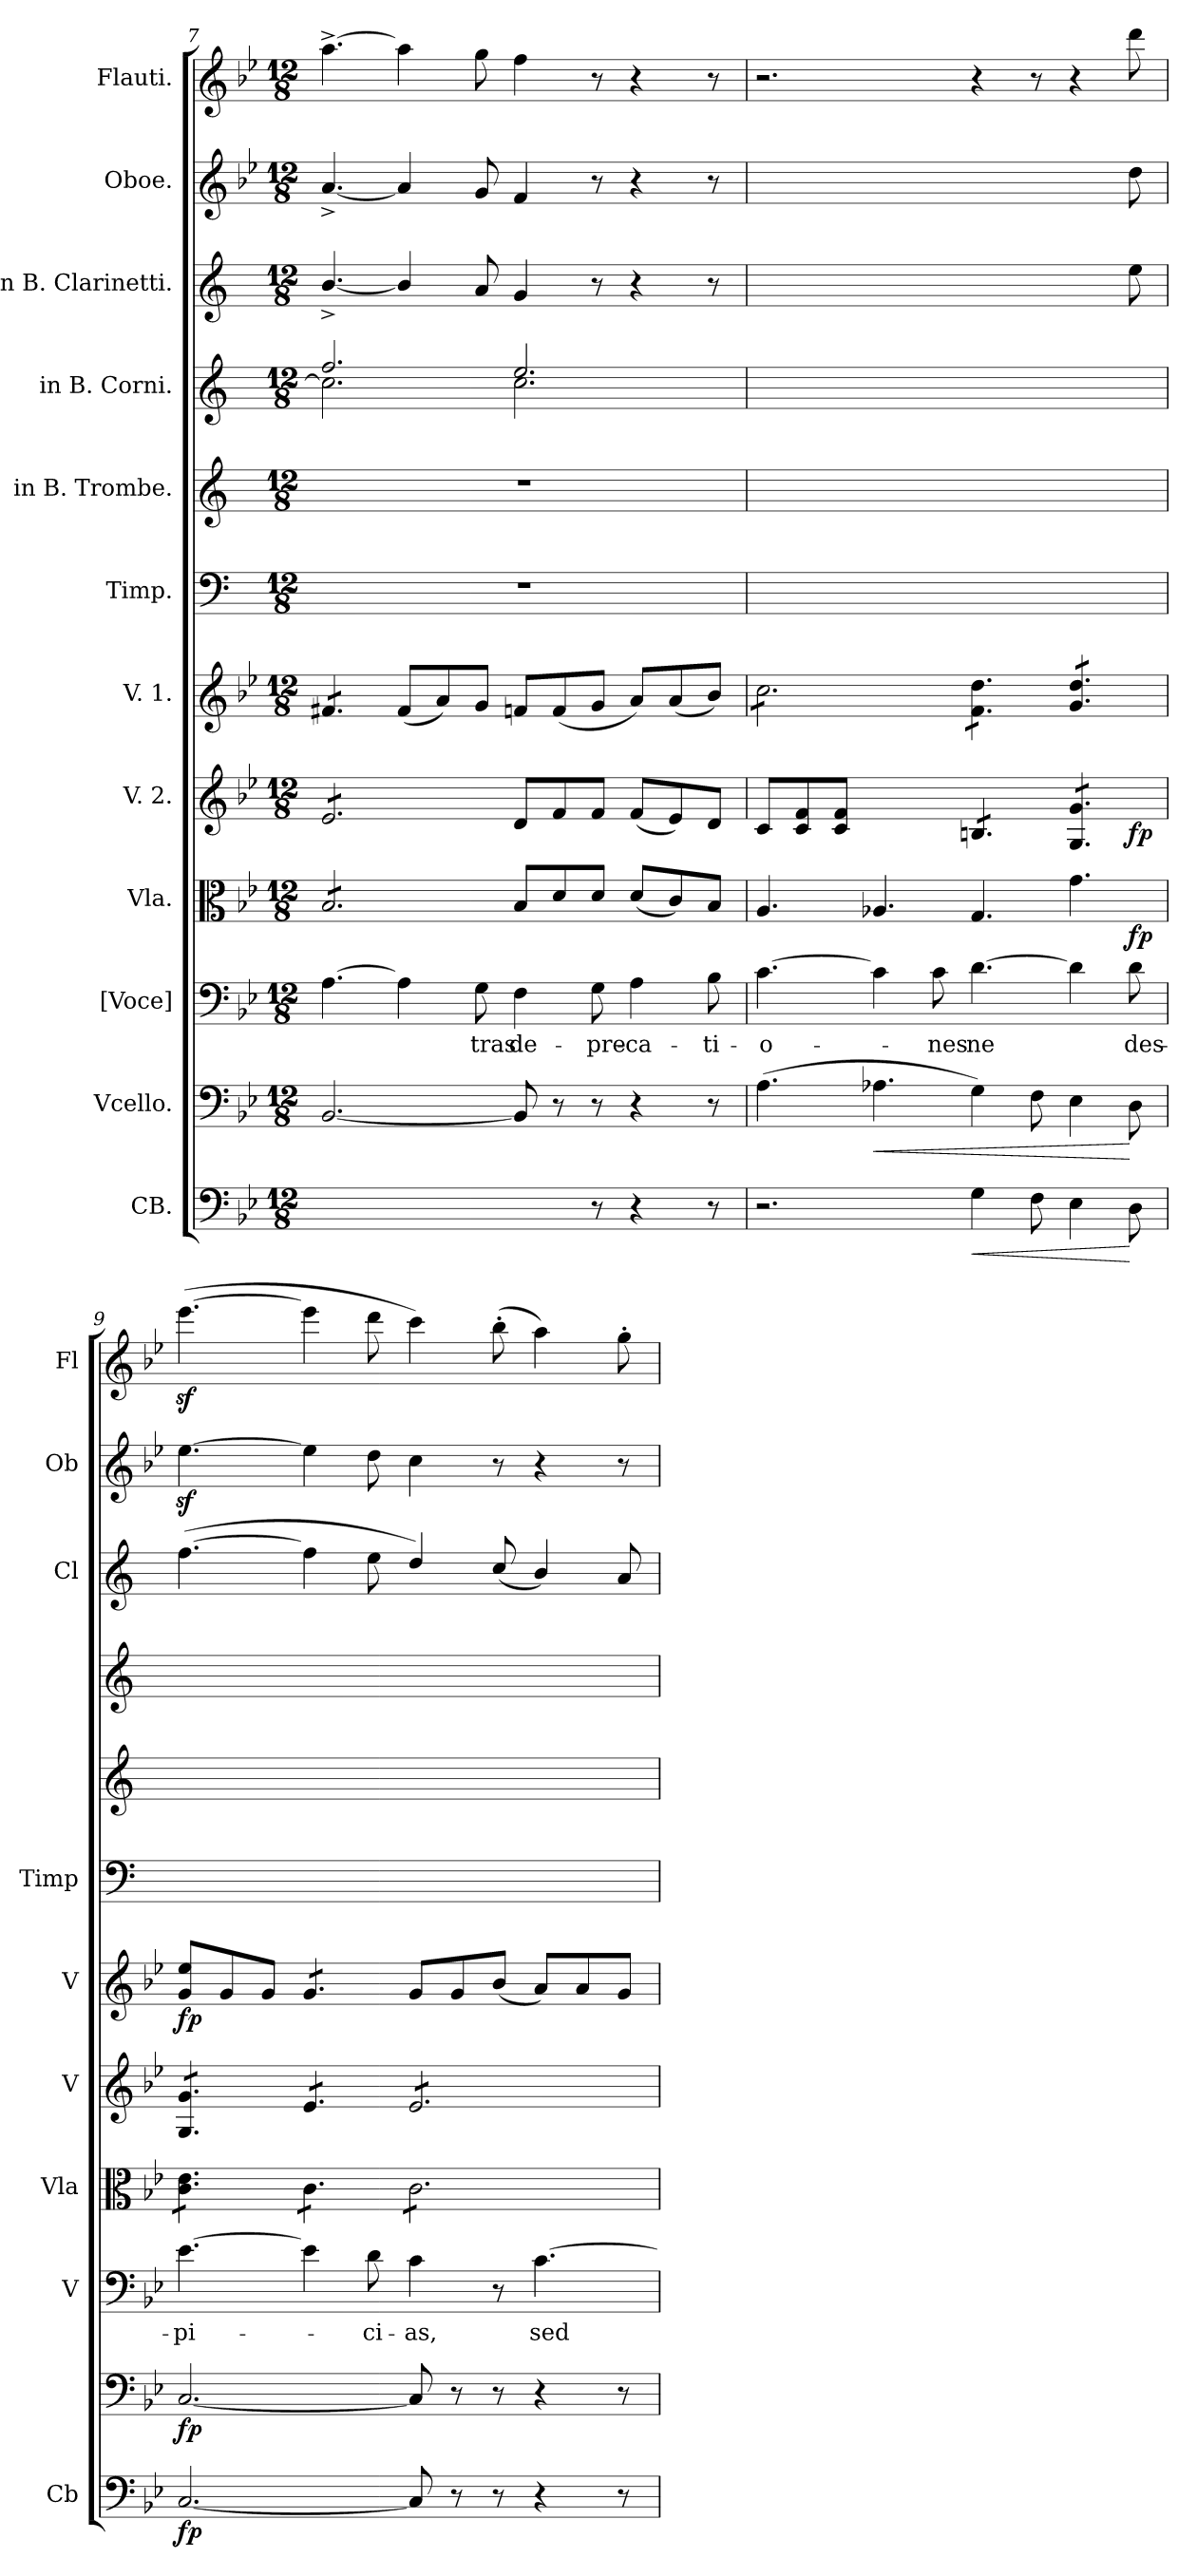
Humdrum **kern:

**kern	**dynam	**kern	**dynam	**kern	**text	**kern	**dynam	**kern	**dynam	**kern	**dynam	**kern	**kern	**kern	**kern	**kern	**kern
*part12	*part12	*part11	*part11	*part10	*part10	*part9	*part9	*part8	*part8	*part7	*part7	*part6	*part5	*part4	*part3	*part2	*part1
*staff12	*staff12	*staff11	*staff11	*staff10	*staff10	*staff9	*staff9	*staff8	*staff8	*staff7	*staff7	*staff6	*staff5	*staff4	*staff3	*staff2	*staff1
*I"CB.	*	*I"Vcello.	*	*I"[Voce]	*	*I"Vla.	*	*I"V. 2.	*	*I"V. 1.	*	*I"Timp.	*I"in B. Trombe.	*I"in B. Corni.	*I"in B. Clarinetti.	*I"Oboe.	*I"Flauti.
*I'Cb	*	*	*	*I'V	*	*I'Vla	*	*I'V	*	*I'V	*	*I'Timp	*	*	*I'Cl	*I'Ob	*I'Fl
*clefF4	*	*clefF4	*	*clefF4	*	*clefC3	*	*clefG2	*	*clefG2	*	*clefF4	*clefG2	*clefG2	*clefG2	*clefG2	*clefG2
*	*	*	*	*	*	*	*	*	*	*	*	*	*ITrd1c2	*ITrd1c2	*ITrd1c2	*	*
*k[b-e-]	*	*k[b-e-]	*	*k[b-e-]	*	*k[b-e-]	*	*k[b-e-]	*	*k[b-e-]	*	*k[]	*k[b-e-]	*k[b-e-]	*k[b-e-]	*k[b-e-]	*k[b-e-]
*M12/8	*	*M12/8	*	*M12/8	*	*M12/8	*	*M12/8	*	*M12/8	*	*M12/8	*M12/8	*M12/8	*M12/8	*M12/8	*M12/8
=7	=7	=7	=7	=7	=7	=7	=7	=7	=7	=7	=7	=7	=7	=7	=7	=7	=7
*	*	*	*	*	*	*	*	*	*	*	*	*	*	*^	*	*	*
*	*	*	*	*	*	*tremolo	*	*	*	*	*	*	*	*	*	*	*	*
*	*	*	*	*	*	*	*	*tremolo	*	*	*	*	*	*	*	*	*	*
*	*	*	*	*	*	*	*	*	*	*tremolo	*	*	*	*	*	*	*	*
[2.BB-/yy	.	[2.BB-/	.	[4.A\	.	8B-/L	.	8e-/L	.	8f#X/L	.	1.r	1.r	2.ee-/	2.b-\]	[4.a^/	[4.a^/	[4.aa^\
.	.	.	.	.	.	8B-/	.	8e-/	.	8f#X/	.	.	.	.	.	.	.	.
.	.	.	.	.	.	8B-/	.	8e-/	.	8f#X/J	.	.	.	.	.	.	.	.
*	*	*	*	*	*	*	*	*	*	*Xtremolo	*	*	*	*	*	*	*	*
.	.	.	.	4A\]	.	8B-/	.	8e-/	.	(8f#/L	.	.	.	.	.	4a/]	4a/]	4aa\]
.	.	.	.	.	.	8B-/	.	8e-/	.	8a/)	.	.	.	.	.	.	.	.
.	.	.	.	8G\	-tras	8B-/J	.	8e-/J	.	8g/J	.	.	.	.	.	8g/	8g/	8gg\
*	*	*	*	*	*	*	*	*Xtremolo	*	*	*	*	*	*	*	*	*	*
*	*	*	*	*	*	*Xtremolo	*	*	*	*	*	*	*	*	*	*	*	*
8BB-/yy]	.	8BB-/]	.	4F\	de-	8B-/L	.	8d/L	.	8fn/L	.	.	.	2.dd/	2.b-\	4f/	4f/	4ff\
8ryy	.	8r	.	.	.	8d/	.	8f/	.	(8f/	.	.	.	.	.	.	.	.
8r	.	8r	.	8G\	-pre-	8d/J	.	8f/J	.	8g/J	.	.	.	.	.	8r	8r	8r
4r	.	4r	.	4A\	-ca-	(8d/L	.	(8f/L	.	8a/L)	.	.	.	.	.	4r	4r	4r
.	.	.	.	.	.	8c/)	.	8e-/)	.	(8a/	.	.	.	.	.	.	.	.
8r	.	8r	.	8B-\	-ti-	8B-/J	.	8d/J	.	8b-/J)	.	.	.	.	.	8r	8r	8r
*	*	*	*	*	*	*	*	*	*	*	*	*	*	*v	*v	*	*	*
=8	=8	=8	=8	=8	=8	=8	=8	=8	=8	=8	=8	=8	=8	=8	=8	=8	=8
*	*	*	*	*	*	*^	*	*^	*	*	*	*	*	*	*	*	*
*	*	*	*	*	*	*	*	*	*	*	*	*tremolo	*	*	*	*	*	*	*
2.r	.	(4.A\	.	[4.c\	-o-	4.A/	1ryy	.	8c/L	1ryy	.	8cc\L	.	1.ryy	1.ryy	1.ryy	2.ryy	2.ryy	2.r
.	.	.	.	.	.	.	.	.	8c/ 8f/	.	.	8cc\	.	.	.	.	.	.	.
.	.	.	.	.	.	.	.	.	8c/ 8f/J	.	.	8cc\	.	.	.	.	.	.	.
!	!	!	!LO:HP:b	!	!	!	!	!	!	!	!	!	!	!	!	!	!	!	!
.	.	4.A-X\	<	4c\]	.	4.A-X/	.	.	4.ryy	.	.	8cc\	.	.	.	.	.	.	.
.	.	.	.	.	.	.	.	.	.	.	.	8cc\	.	.	.	.	.	.	.
.	.	.	.	8c\	-nes	.	.	.	.	.	.	8cc\J	.	.	.	.	.	.	.
!	!LO:HP:b	!	!	!	!	!	!	!	!	!	!	!	!	!	!	!	!	!	!
*	*	*	*	*	*	*	*	*	*tremolo	*	*	*	*	*	*	*	*	*	*
4G\	<	4G\)	.	[4.d\	ne	4.G/	.	.	8Bn/L	.	.	8f\ 8dd\L	.	.	.	.	4ryy	4ryy	4r
.	.	.	.	.	.	.	.	.	8Bn/	.	.	8f\ 8dd\	.	.	.	.	.	.	.
8F\	.	8F\	.	.	.	.	4.ryy	.	8Bn/J	4.ryy	.	8f\ 8dd\J	.	.	.	.	8ryy	8ryy	8r
4E-\	.	4E-\	.	4d\]	.	4.g\	.	.	8G/ 8g/L	.	.	8g/ 8dd/L	.	.	.	.	4ryy	4ryy	4r
.	.	.	.	.	.	.	.	.	8G/ 8g/	.	.	8g/ 8dd/	.	.	.	.	.	.	.
8D\	[	8D\	[	8d\	des-	.	8ryy	fp	8G/ 8g/J	8ryy	fp	8g/ 8dd/J	.	.	.	.	8dd\	8dd\	8ddd\
*	*	*	*	*	*	*	*	*	*	*	*	*Xtremolo	*	*	*	*	*	*	*
*	*	*	*	*	*	*v	*v	*	*	*	*	*	*	*	*	*	*	*	*
*	*	*	*	*	*	*	*	*v	*v	*	*	*	*	*	*	*	*	*
=9	=9	=9	=9	=9	=9	=9	=9	=9	=9	=9	=9	=9	=9	=9	=9	=9	=9
*	*	*	*	*	*	*tremolo	*	*	*	*	*	*	*	*	*	*	*
[2.C/	fp	[2.C/	fp	[4.e-\	-pi-	8c\ 8e-\L	.	8G/ 8g/L	.	8g/ 8ee-/L	fp	1.ryy	1.ryy	1.ryy	([4.ee-\	[4.ee-z\	([4.eee-z\
.	.	.	.	.	.	8c\ 8e-\	.	8G/ 8g/	.	8g/	.	.	.	.	.	.	.
.	.	.	.	.	.	8c\ 8e-\J	.	8G/ 8g/J	.	8g/J	.	.	.	.	.	.	.
*	*	*	*	*	*	*	*	*	*	*tremolo	*	*	*	*	*	*	*
.	.	.	.	4e-\]	.	8c\L	.	8e-/L	.	8g/L	.	.	.	.	4ee-\]	4ee-\]	4eee-\]
.	.	.	.	.	.	8c\	.	8e-/	.	8g/	.	.	.	.	.	.	.
.	.	.	.	8d\	-ci-	8c\J	.	8e-/J	.	8g/J	.	.	.	.	8dd\	8dd\	8ddd\
*	*	*	*	*	*	*	*	*	*	*Xtremolo	*	*	*	*	*	*	*
8C/]	.	8C/]	.	4c\	-as,	8c\L	.	8e-/L	.	8g/L	.	.	.	.	4cc/)	4cc\	4ccc\)
8r	.	8r	.	.	.	8c\	.	8e-/	.	8g/	.	.	.	.	.	.	.
8r	.	8r	.	8r	.	8c\	.	8e-/	.	(8b-/J	.	.	.	.	(8b-/	8r	(8bb-'\
4r	.	4r	.	[4.c\	sed	8c\	.	8e-/	.	8a/L)	.	.	.	.	4a/)	4r	4aa\)
.	.	.	.	.	.	8c\	.	8e-/	.	8a/	.	.	.	.	.	.	.
8r	.	8r	.	.	.	8c\J	.	8e-/J	.	8g/J	.	.	.	.	8g/	8r	8gg'\
*	*	*	*	*	*	*	*	*Xtremolo	*	*	*	*	*	*	*	*	*
*	*	*	*	*	*	*Xtremolo	*	*	*	*	*	*	*	*	*	*	*
=	=	=	=	=	=	=	=	=	=	=	=	=	=	=	=	=	=
*-	*-	*-	*-	*-	*-	*-	*-	*-	*-	*-	*-	*-	*-	*-	*-	*-	*-
